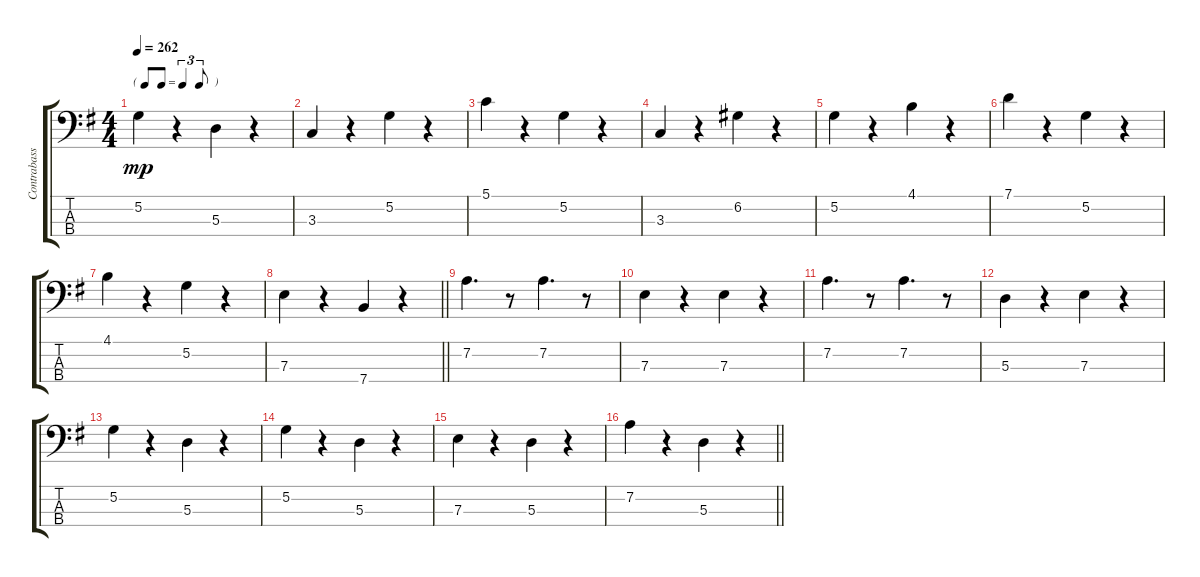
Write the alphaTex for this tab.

\track ("Contrabass" "Contrabass") {instrument acousticbass}
\staff {score tabs}
\tuning (G2 D2 A1 E1) {hide}
\ts (4 4)
\tf triplet8th
\section ("" "")
\tempo 262
\clef f4
\ks g
5.2.4{dy mp} r.4 5.3.4 r.4 |
3.3.4 r.4 5.2.4 r.4 |
5.1.4 r.4 5.2.4 r.4 |
3.3.4 r.4 6.2.4 r.4 |
5.2.4 r.4 4.1.4 r.4 |
7.1.4 r.4 5.2.4 r.4 |
4.1.4 r.4 5.2.4 r.4 |
\barLineRight lightlight
7.3.4 r.4 7.4.4 r.4 |
\section ("" "")
7.2.4{d} r.8 7.2.4{d} r.8 |
7.3.4 r.4 7.3.4 r.4 |
7.2.4{d} r.8 7.2.4{d} r.8 |
5.3.4 r.4 7.3.4 r.4 |
5.2.4 r.4 5.3.4 r.4 |
5.2.4 r.4 5.3.4 r.4 |
7.3.4 r.4 5.3.4 r.4 |
\barLineRight lightlight
7.2.4 r.4 5.3.4 r.4
